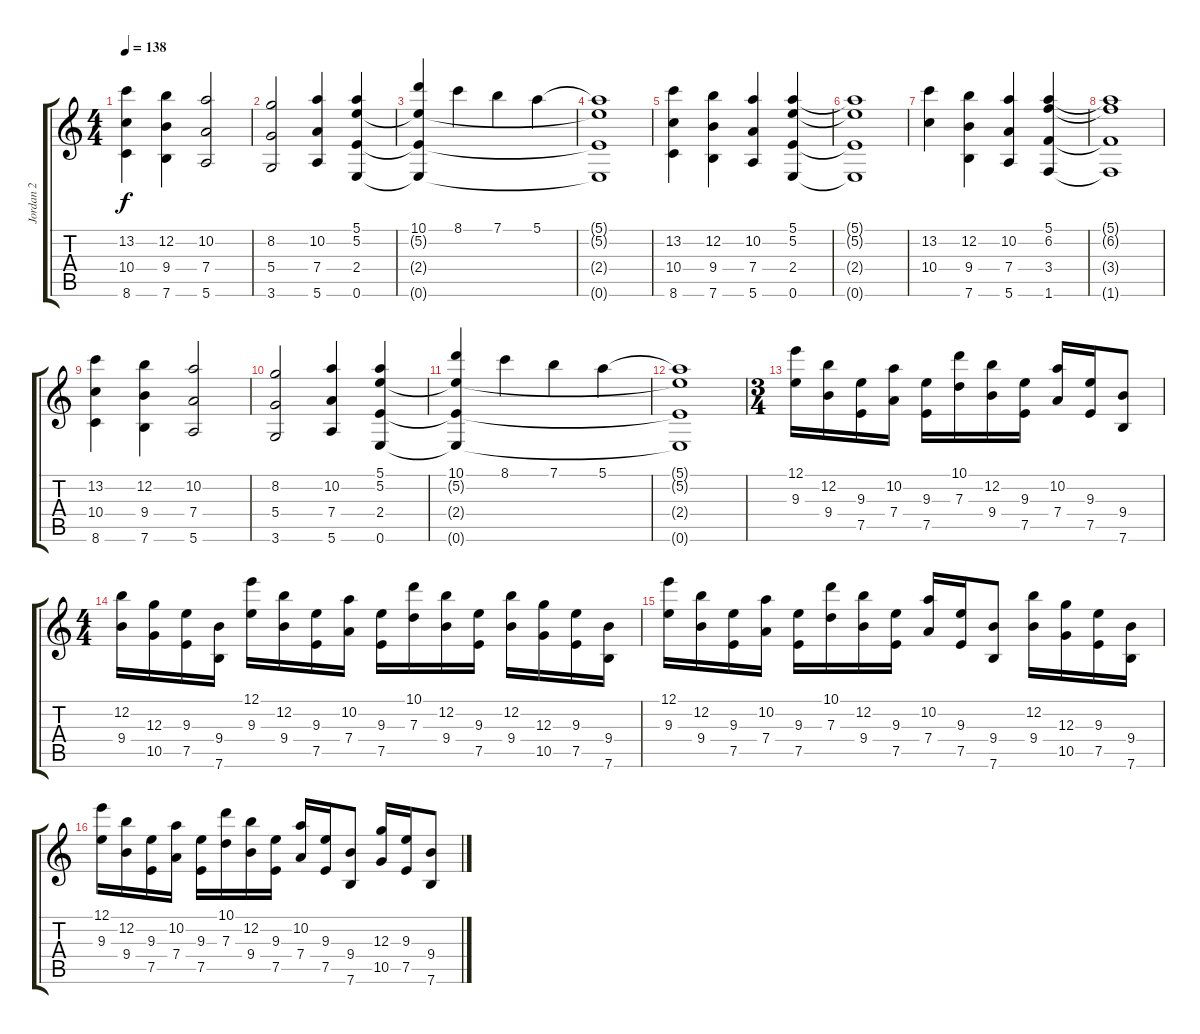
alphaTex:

\track ("Jordan 2" "Jordan 2") {instrument distortionguitar}
\staff {score tabs}
\tuning (E4 B3 G3 D3 A2 E2) {hide}
\ts (4 4)
\tempo 138
\clef g2
\ks c
(13.2 10.4 8.6).4{dy f} (12.2 9.4 7.6).4 (10.2 7.4 5.6).2 |
(8.2 5.4 3.6).2 (10.2 7.4 5.6).4 (5.1 5.2 2.4 0.6).4 |
(10.1 5.2{t} 2.4{t} 0.6{t}).4 8.1.4 7.1.4 5.1.4 |
(5.1{t} 5.2{t} 2.4{t} 0.6{t}).1 |
(13.2 10.4 8.6).4 (12.2 9.4 7.6).4 (10.2 7.4 5.6).4 (5.1 5.2 2.4 0.6).4 |
(5.1{t} 5.2{t} 2.4{t} 0.6{t}).1 |
(13.2 10.4).4 (12.2 9.4 7.6).4 (10.2 7.4 5.6).4 (5.1 6.2 3.4 1.6).4 |
(5.1{t} 6.2{t} 3.4{t} 1.6{t}).1 |
(13.2 10.4 8.6).4 (12.2 9.4 7.6).4 (10.2 7.4 5.6).2 |
(8.2 5.4 3.6).2 (10.2 7.4 5.6).4 (5.1 5.2 2.4 0.6).4 |
(10.1 5.2{t} 2.4{t} 0.6{t}).4 8.1.4 7.1.4 5.1.4 |
(5.1{t} 5.2{t} 2.4{t} 0.6{t}).1 |
\ts (3 4)
(12.1 9.3).16{instrument fx1rain} (12.2 9.4).16 (9.3 7.5).16 (10.2 7.4).16 (9.3 7.5).16 (10.1 7.3).16 (12.2 9.4).16 (9.3 7.5).16 (10.2 7.4).16 (9.3 7.5).16 (9.4 7.6).8 |
\ts (4 4)
(12.2 9.4).16 (12.3 10.5).16 (9.3 7.5).16 (9.4 7.6).16 (12.1 9.3).16 (12.2 9.4).16 (9.3 7.5).16 (10.2 7.4).16 (9.3 7.5).16 (10.1 7.3).16 (12.2 9.4).16 (9.3 7.5).16 (12.2 9.4).16 (12.3 10.5).16 (9.3 7.5).16 (9.4 7.6).16 |
(12.1 9.3).16 (12.2 9.4).16 (9.3 7.5).16 (10.2 7.4).16 (9.3 7.5).16 (10.1 7.3).16 (12.2 9.4).16 (9.3 7.5).16 (10.2 7.4).16 (9.3 7.5).16 (9.4 7.6).8 (12.2 9.4).16 (12.3 10.5).16 (9.3 7.5).16 (9.4 7.6).16 |
(12.1 9.3).16 (12.2 9.4).16 (9.3 7.5).16 (10.2 7.4).16 (9.3 7.5).16 (10.1 7.3).16 (12.2 9.4).16 (9.3 7.5).16 (10.2 7.4).16 (9.3 7.5).16 (9.4 7.6).8 (12.3 10.5).16 (9.3 7.5).16 (9.4 7.6).8
